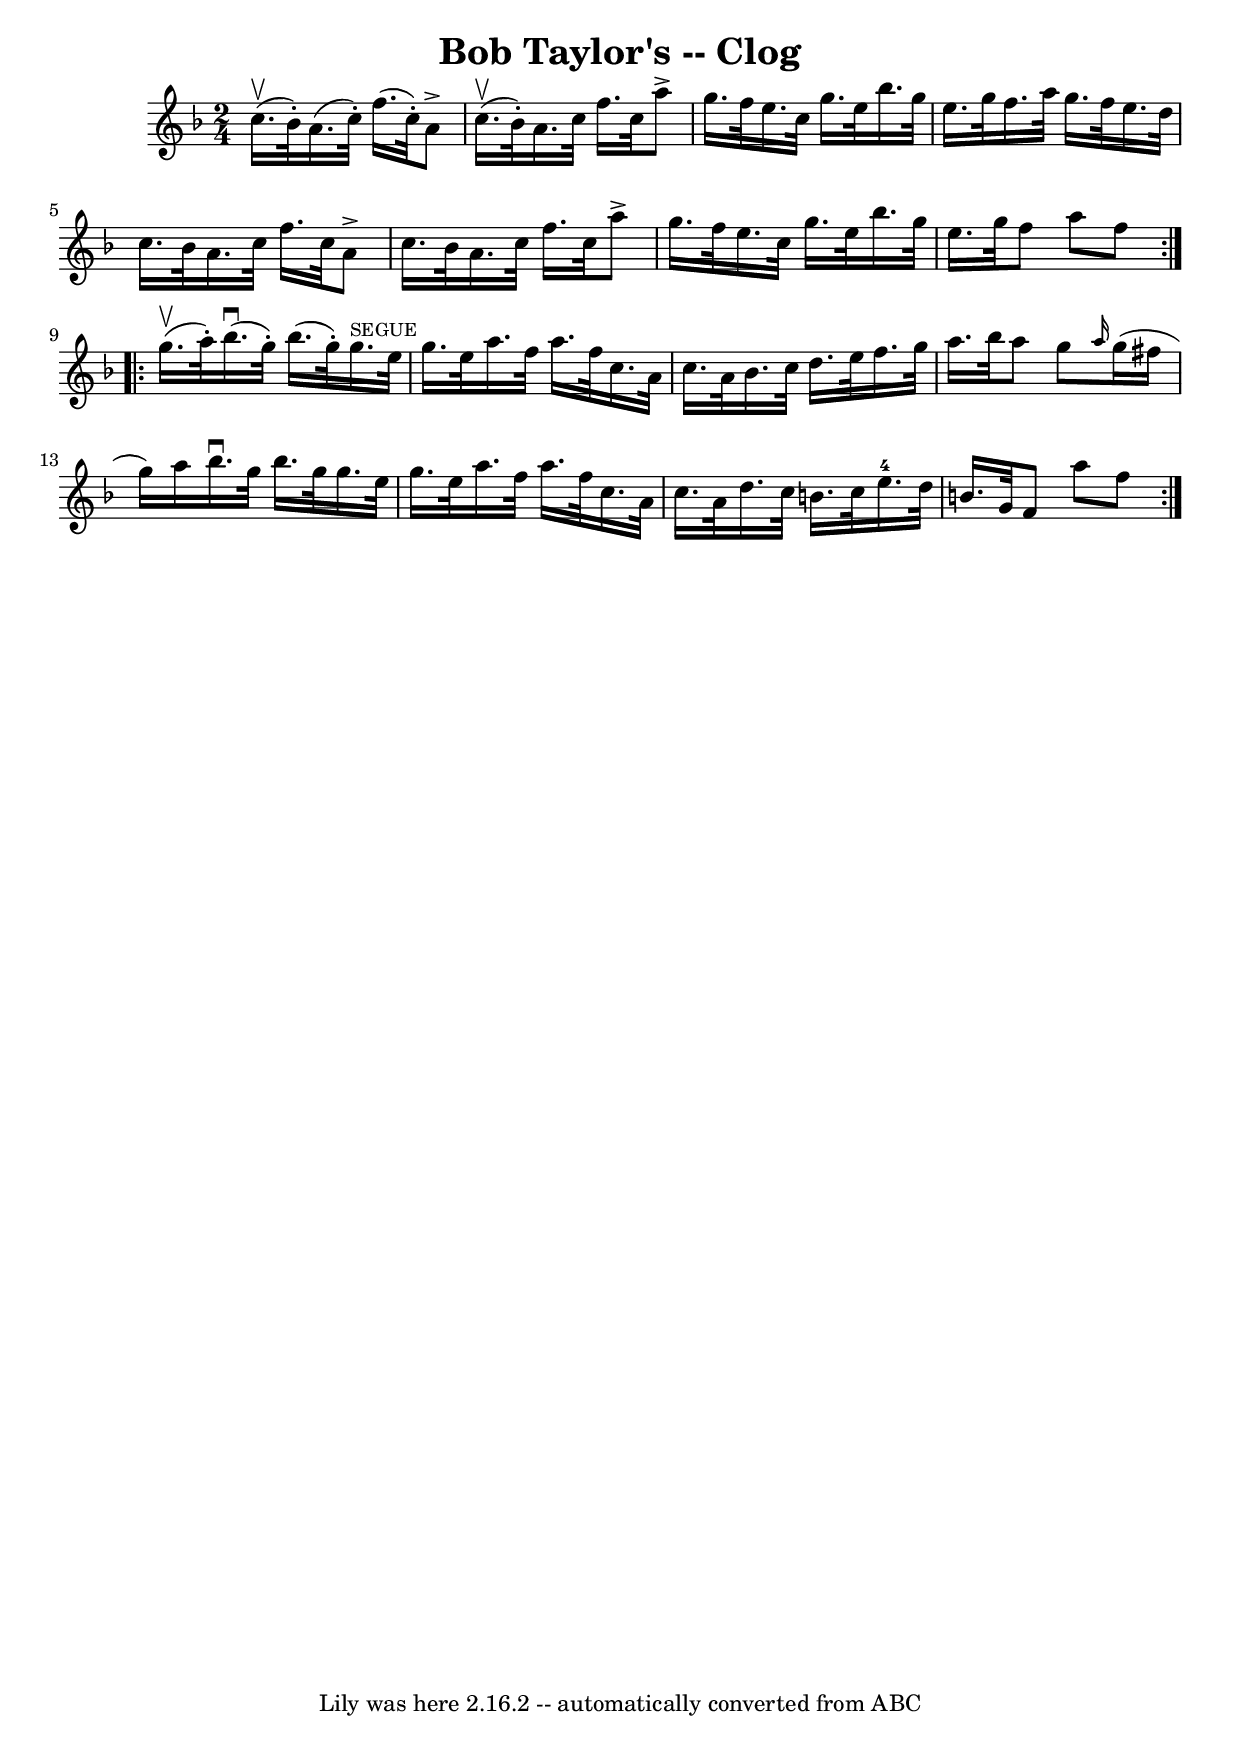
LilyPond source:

\version "2.16.2"
\include "Mammoth.ily"
\header {
  %% book = "Ryan's Mammoth Collection"
  crossRefNumber = "1"
  footnotes = "\\\\161 957"
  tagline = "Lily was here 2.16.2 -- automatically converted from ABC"
  title = "Bob Taylor's -- Clog"

}
voicedefault =  {



  \repeat volta 2 {

    \time 2/4 
    \key f \major c''16.^\upbow(bes'32 -.) |
    a'16. (
    c''32 -.) f''16. (c''32 -.) a'8^\accent c''16.^\upbow(bes'32 
    -.)   |
    a'16. c''32 f''16. c''32 a''8^\accent g''16.  
    f''32    |
    e''16. c''32 g''16. e''32 bes''16. g''32 
    e''16. g''32    |
    f''16. a''32 g''16. f''32 e''16.   
    d''32 c''16. bes'32    |
    a'16. c''32 f''16. c''32    
    a'8^\accent c''16. bes'32    |
    a'16. c''32 f''16. c''32 
    a''8^\accent g''16. f''32    |
    e''16. c''32 g''16.    
    e''32 bes''16. g''32 e''16. g''32    |
    f''8 a''8    
    f''8    
  }     
  \repeat volta 2 {
    g''16.^\upbow(a''32 -.) |
    
    bes''16.^\downbow(g''32 -.) bes''16. (g''32 -.) g''16. 
    ^\segue e''32 g''16. e''32    |
    a''16. f''32 a''16.    
    f''32 c''16. a'32 c''16. a'32    |
    bes'16. c''32    
    d''16. e''32 f''16. g''32 a''16. bes''32    |
    a''8    
    g''8  \grace { a''16  
		 } g''16 (fis''16 g''16) a''16    |
    
    bes''16.^\downbow g''32 bes''16. g''32 g''16. e''32    
    g''16. e''32    |
    a''16. f''32 a''16. f''32 c''16.    
    a'32 c''16. a'32    |
    d''16. c''32 b'16. c''32      
    e''16.-4 d''32 b'16. g'32    |
    f'8 a''8 f''8    
  }   

}

\score{
  <<

    \context Staff="default"
    {
      \voicedefault 
      
    }

  >>
  \layout {
    
  }
  \midi {
  }

}
